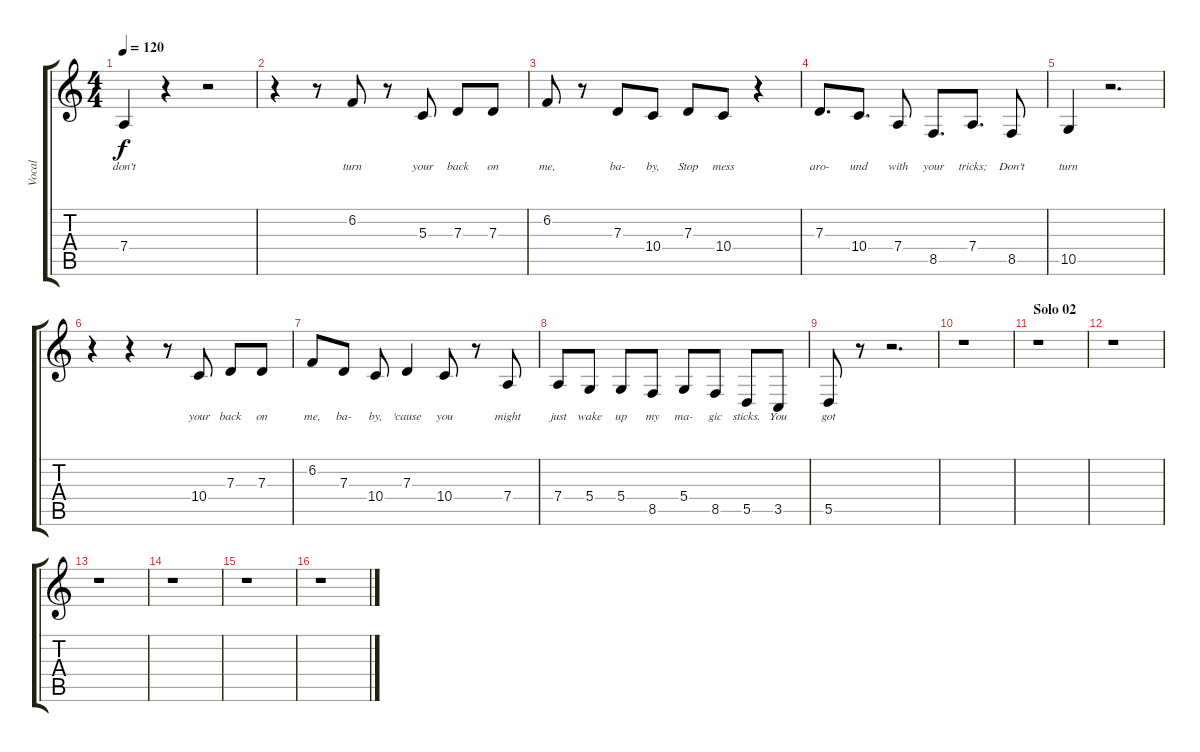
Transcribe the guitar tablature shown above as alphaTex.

\track ("Vocal" "Vocal") {instrument clarinet}
\staff {score tabs}
\tuning (E4 B3 G3 D3 A2 E2) {hide}
\ts (4 4)
\tempo 120
\clef g2
\ks c
7.4.4{lyrics (0 "don't") lyrics (1 "") lyrics (2 "") lyrics (3 "") lyrics (4 "") dy f} r.4 r.2 |
r.4 r.8 6.2.8{lyrics (0 "turn") lyrics (1 "") lyrics (2 "") lyrics (3 "") lyrics (4 "")} r.8 5.3.8{lyrics (0 "your") lyrics (1 "") lyrics (2 "") lyrics (3 "") lyrics (4 "")} 7.3.8{lyrics (0 "back") lyrics (1 "") lyrics (2 "") lyrics (3 "") lyrics (4 "")} 7.3.8{lyrics (0 "on") lyrics (1 "") lyrics (2 "") lyrics (3 "") lyrics (4 "")} |
6.2.8{lyrics (0 "me,") lyrics (1 "") lyrics (2 "") lyrics (3 "") lyrics (4 "")} r.8 7.3.8{lyrics (0 "ba-") lyrics (1 "") lyrics (2 "") lyrics (3 "") lyrics (4 "")} 10.4.8{lyrics (0 "by,") lyrics (1 "") lyrics (2 "") lyrics (3 "") lyrics (4 "")} 7.3.8{lyrics (0 "Stop") lyrics (1 "") lyrics (2 "") lyrics (3 "") lyrics (4 "")} 10.4.8{lyrics (0 "mess") lyrics (1 "") lyrics (2 "") lyrics (3 "") lyrics (4 "")} r.4 |
7.3.8{d lyrics (0 "aro-") lyrics (1 "") lyrics (2 "") lyrics (3 "") lyrics (4 "")} 10.4.8{d lyrics (0 "und") lyrics (1 "") lyrics (2 "") lyrics (3 "") lyrics (4 "")} 7.4.8{lyrics (0 "with") lyrics (1 "") lyrics (2 "") lyrics (3 "") lyrics (4 "")} 8.5.8{d lyrics (0 "your") lyrics (1 "") lyrics (2 "") lyrics (3 "") lyrics (4 "")} 7.4.8{d lyrics (0 "tricks;") lyrics (1 "") lyrics (2 "") lyrics (3 "") lyrics (4 "")} 8.5.8{lyrics (0 "Don't") lyrics (1 "") lyrics (2 "") lyrics (3 "") lyrics (4 "")} |
10.5.4{lyrics (0 "turn") lyrics (1 "") lyrics (2 "") lyrics (3 "") lyrics (4 "")} r.2{d} |
r.4 r.4 r.8 10.4.8{lyrics (0 "your") lyrics (1 "") lyrics (2 "") lyrics (3 "") lyrics (4 "")} 7.3.8{lyrics (0 "back") lyrics (1 "") lyrics (2 "") lyrics (3 "") lyrics (4 "")} 7.3.8{lyrics (0 "on") lyrics (1 "") lyrics (2 "") lyrics (3 "") lyrics (4 "")} |
6.2.8{lyrics (0 "me,") lyrics (1 "") lyrics (2 "") lyrics (3 "") lyrics (4 "")} 7.3.8{lyrics (0 "ba-") lyrics (1 "") lyrics (2 "") lyrics (3 "") lyrics (4 "")} 10.4.8{lyrics (0 "by,") lyrics (1 "") lyrics (2 "") lyrics (3 "") lyrics (4 "")} 7.3.4{lyrics (0 "'cause") lyrics (1 "") lyrics (2 "") lyrics (3 "") lyrics (4 "")} 10.4.8{lyrics (0 "you") lyrics (1 "") lyrics (2 "") lyrics (3 "") lyrics (4 "")} r.8 7.4.8{lyrics (0 "might") lyrics (1 "") lyrics (2 "") lyrics (3 "") lyrics (4 "")} |
7.4.8{lyrics (0 "just") lyrics (1 "") lyrics (2 "") lyrics (3 "") lyrics (4 "")} 5.4.8{lyrics (0 "wake") lyrics (1 "") lyrics (2 "") lyrics (3 "") lyrics (4 "")} 5.4.8{lyrics (0 "up") lyrics (1 "") lyrics (2 "") lyrics (3 "") lyrics (4 "")} 8.5.8{lyrics (0 "my") lyrics (1 "") lyrics (2 "") lyrics (3 "") lyrics (4 "")} 5.4.8{lyrics (0 "ma-") lyrics (1 "") lyrics (2 "") lyrics (3 "") lyrics (4 "")} 8.5.8{lyrics (0 "gic") lyrics (1 "") lyrics (2 "") lyrics (3 "") lyrics (4 "")} 5.5.8{lyrics (0 "sticks.") lyrics (1 "") lyrics (2 "") lyrics (3 "") lyrics (4 "")} 3.5.8{lyrics (0 "You") lyrics (1 "") lyrics (2 "") lyrics (3 "") lyrics (4 "")} |
5.5.8{lyrics (0 "got") lyrics (1 "") lyrics (2 "") lyrics (3 "") lyrics (4 "")} r.8 r.2{d} |
r.1 |
\section ("" "Solo 02")
r.1 |
r.1 |
r.1 |
r.1 |
r.1 |
r.1
